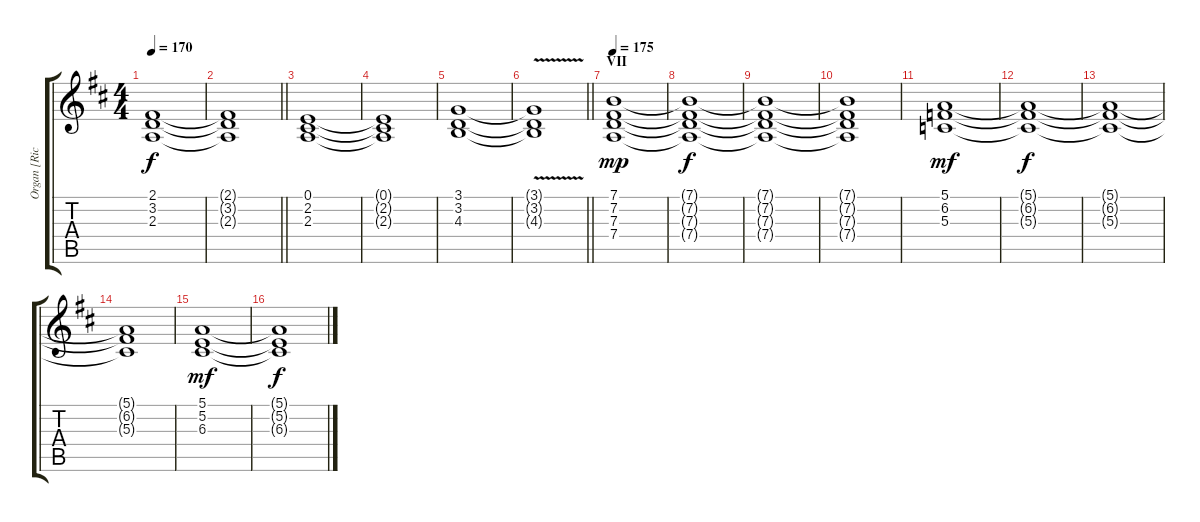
\track ("Organ [Richard Wright]" "Organ [Ric") {instrument drawbarorgan}
\staff {score tabs}
\tuning (E4 B3 G3 D3 A2 E2) {hide}
\ts (4 4)
\tempo 170
\clef g2
\ks d
(2.1 3.2 2.3).1{dy f} |
\barLineRight lightlight
(2.1{t} 3.2{t} 2.3{t}).1 |
(0.1 2.2 2.3).1 |
(0.1{t} 2.2{t} 2.3{t}).1 |
(3.1 3.2 4.3).1 |
\barLineRight lightlight
(3.1{v t} 3.2{v t} 4.3{v t}).1{volume 16} |
\section ("" "VII")
\tempo 175
(7.1 7.2 7.3 7.4).1{dy mp volume 14} |
(7.1{t} 7.2{t} 7.3{t} 7.4{t}).1{dy f} |
(7.1{t} 7.2{t} 7.3{t} 7.4{t}).1 |
(7.1{t} 7.2{t} 7.3{t} 7.4{t}).1 |
(5.1 6.2 5.3).1{dy mf} |
(5.1{t} 6.2{t} 5.3{t}).1{dy f} |
(5.1{t} 6.2{t} 5.3{t}).1 |
(5.1{t} 6.2{t} 5.3{t}).1 |
(5.1 5.2 6.3).1{dy mf} |
(5.1{t} 5.2{t} 6.3{t}).1{dy f}
